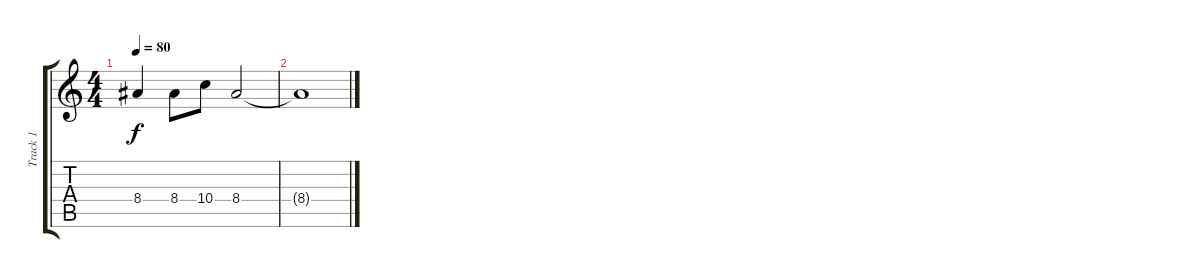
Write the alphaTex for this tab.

\track ("Track 1" "Track 1") {instrument acousticguitarsteel}
\staff {score tabs}
\tuning (E4 B3 G3 D3 A2 E2) {hide}
\ts (4 4)
\tempo 80
\clef g2
\ks c
8.4.4{dy f} 8.4.8 10.4.8 8.4.2 |
8.4{t}.1
